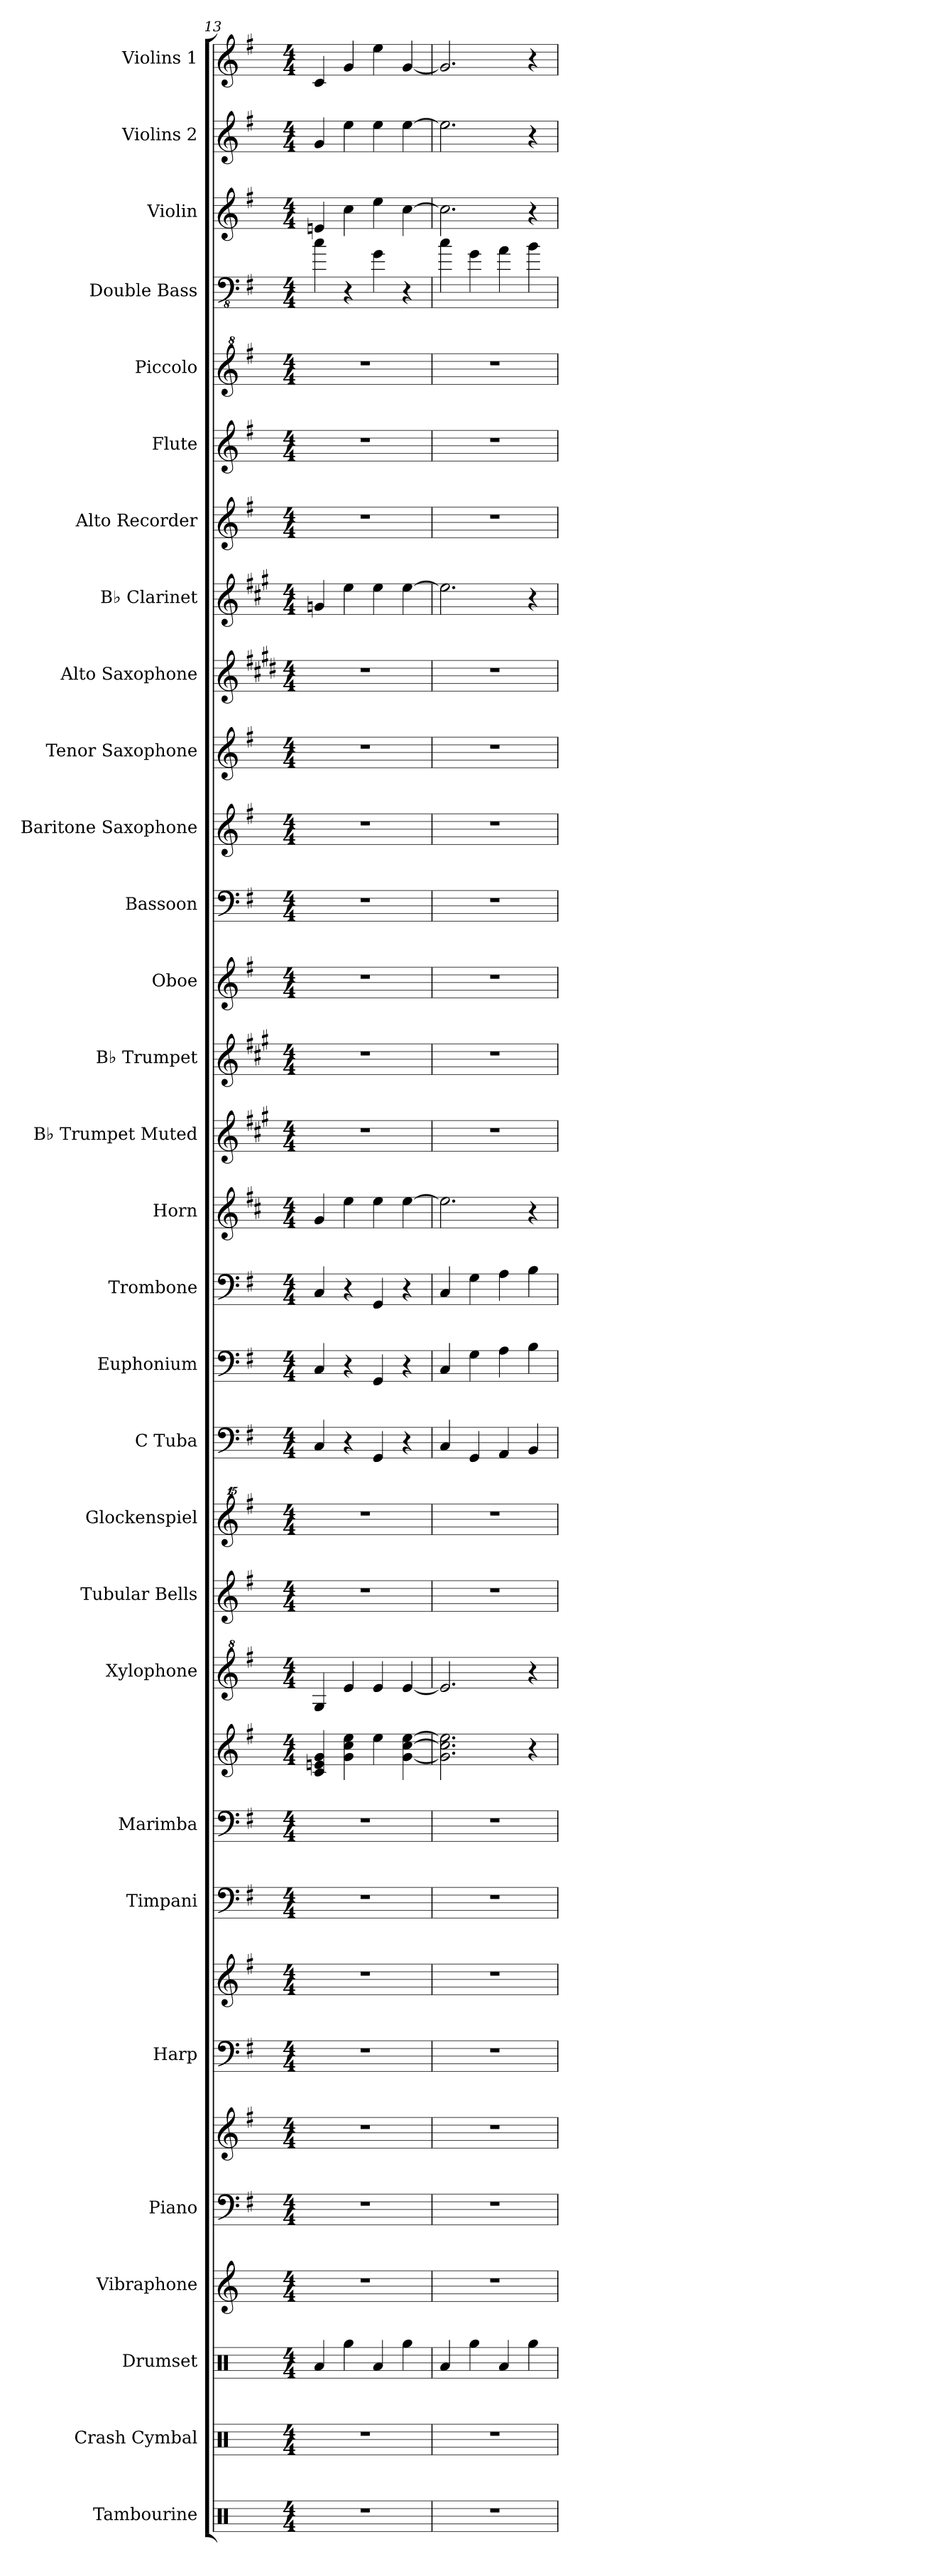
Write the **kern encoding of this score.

**kern	**kern	**kern	**kern	**kern	**kern	**kern	**kern	**kern	**kern	**kern	**kern	**kern	**kern	**kern	**kern	**kern	**kern	**kern	**kern	**kern	**kern	**kern	**kern	**kern	**kern	**kern	**kern	**kern	**kern	**kern	**kern	**kern
*part30	*part29	*part28	*part27	*part26	*part26	*part25	*part25	*part24	*part23	*part23	*part22	*part21	*part20	*part19	*part18	*part17	*part16	*part15	*part14	*part13	*part12	*part11	*part10	*part9	*part8	*part7	*part6	*part5	*part4	*part3	*part2	*part1
*staff33	*staff32	*staff31	*staff30	*staff29	*staff28	*staff27	*staff26	*staff25	*staff24	*staff23	*staff22	*staff21	*staff20	*staff19	*staff18	*staff17	*staff16	*staff15	*staff14	*staff13	*staff12	*staff11	*staff10	*staff9	*staff8	*staff7	*staff6	*staff5	*staff4	*staff3	*staff2	*staff1
*I"Tambourine	*I"Crash Cymbal	*I"Drumset	*I"Vibraphone	*I"Piano	*	*I"Harp	*	*I"Timpani	*I"Marimba	*	*I"Xylophone	*I"Tubular Bells	*I"Glockenspiel	*I"C Tuba	*I"Euphonium	*I"Trombone	*I"Horn	*I"B♭ Trumpet Muted	*I"B♭ Trumpet	*I"Oboe	*I"Bassoon	*I"Baritone Saxophone	*I"Tenor Saxophone	*I"Alto Saxophone	*I"B♭ Clarinet	*I"Alto Recorder	*I"Flute	*I"Piccolo	*I"Double Bass	*I"Violin	*I"Violins 2	*I"Violins 1
*I'Tamb.	*I'Cr. Cym.	*I'Drs.	*I'Vib.	*I'Pno.	*	*I'Hrp.	*	*I'Timp.	*I'Mrm.	*	*I'Xyl.	*I'Tu. Be.	*I'Glk.	*I'C Tu.	*I'Eu.	*I'Trb.	*I'Hn.	*I'B♭ Tpt. Mut	*I'B♭ Tpt.	*I'Ob.	*I'Bsn.	*I'Bar. Sax.	*I'T. Sax.	*I'A. Sax.	*I'B♭ Cl.	*I'A. Rec.	*I'Fl.	*I'Picc.	*	*I'Vln.	*I'Vlns. 2	*I'Vlns. 1
*clefX	*clefX	*clefX	*clefG2	*clefF4	*clefG2	*clefF4	*clefG2	*clefF4	*clefF4	*clefG2	*clefG^2	*clefG2	*clefG^^2	*clefF4	*clefF4	*clefF4	*clefG2	*clefG2	*clefG2	*clefG2	*clefF4	*clefG2	*clefG2	*clefG2	*clefG2	*clefG2	*clefG2	*clefG^2	*clefFv4	*clefG2	*clefG2	*clefG2
*	*	*	*	*	*	*	*	*	*	*	*	*	*	*	*	*	*ITrd4c7	*ITrd1c2	*ITrd1c2	*	*	*ITrd12c21	*ITrd8c14	*ITrd5c9	*ITrd1c2	*	*	*ITrd-7c-12	*ITrd7c12	*	*	*
*k[]	*k[]	*k[]	*k[]	*k[f#]	*k[f#]	*k[f#]	*k[f#]	*k[f#]	*k[f#]	*k[f#]	*k[f#]	*k[f#]	*k[f#]	*k[f#]	*k[f#]	*k[f#]	*k[f#]	*k[f#]	*k[f#]	*k[f#]	*k[f#]	*k[f#]	*k[f#]	*k[f#]	*k[f#]	*k[f#]	*k[f#]	*k[f#]	*k[f#]	*k[f#]	*k[f#]	*k[f#]
*C:	*C:	*C:	*C:	*G:	*G:	*G:	*G:	*G:	*G:	*G:	*G:	*G:	*G:	*G:	*G:	*G:	*G:	*G:	*G:	*G:	*G:	*G:	*G:	*G:	*G:	*G:	*G:	*G:	*G:	*G:	*G:	*G:
*M4/4	*M4/4	*M4/4	*M4/4	*M4/4	*M4/4	*M4/4	*M4/4	*M4/4	*M4/4	*M4/4	*M4/4	*M4/4	*M4/4	*M4/4	*M4/4	*M4/4	*M4/4	*M4/4	*M4/4	*M4/4	*M4/4	*M4/4	*M4/4	*M4/4	*M4/4	*M4/4	*M4/4	*M4/4	*M4/4	*M4/4	*M4/4	*M4/4
=13	=13	=13	=13	=13	=13	=13	=13	=13	=13	=13	=13	=13	=13	=13	=13	=13	=13	=13	=13	=13	=13	=13	=13	=13	=13	=13	=13	=13	=13	=13	=13	=13
1r	1r	4Ra/	1r	1r	1r	1r	1r	1r	1r	4c/ 4en/ 4g/	4g/	1r	1r	4C/	4C/	4C/	4c/	1r	1r	1r	1r	1r	1r	1r	4fn/	1r	1r	1r	4C\	4en/	4g/	4c/
.	.	4Rgg\	.	.	.	.	.	.	.	4g\ 4cc\ 4ee\	4ee/	.	.	4r	4r	4r	4a\	.	.	.	.	.	.	.	4dd\	.	.	.	4r	4cc\	4ee\	4g/
.	.	4Ra/	.	.	.	.	.	.	.	4ee\	4ee/	.	.	4GG/	4GG/	4GG/	4a\	.	.	.	.	.	.	.	4dd\	.	.	.	4GG\	4ee\	4ee\	4ee\
.	.	4Rgg\	.	.	.	.	.	.	.	[4g\ [4cc\ [4ee\	[4ee/	.	.	4r	4r	4r	[4a\	.	.	.	.	.	.	.	[4dd\	.	.	.	4r	[4cc\	[4ee\	[4g/
=14	=14	=14	=14	=14	=14	=14	=14	=14	=14	=14	=14	=14	=14	=14	=14	=14	=14	=14	=14	=14	=14	=14	=14	=14	=14	=14	=14	=14	=14	=14	=14	=14
1r	1r	4Ra/	1r	1r	1r	1r	1r	1r	1r	2.g\] 2.cc\] 2.ee\]	2.ee/]	1r	1r	4C/	4C/	4C/	2.a\]	1r	1r	1r	1r	1r	1r	1r	2.dd\]	1r	1r	1r	4C\	2.cc\]	2.ee\]	2.g/]
.	.	4Rgg\	.	.	.	.	.	.	.	.	.	.	.	4GG/	4G\	4G\	.	.	.	.	.	.	.	.	.	.	.	.	4GG\	.	.	.
.	.	4Ra/	.	.	.	.	.	.	.	.	.	.	.	4AA/	4A\	4A\	.	.	.	.	.	.	.	.	.	.	.	.	4AA\	.	.	.
.	.	4Rgg\	.	.	.	.	.	.	.	4r	4r	.	.	4BB/	4B\	4B\	4r	.	.	.	.	.	.	.	4r	.	.	.	4BB\	4r	4r	4r
=	=	=	=	=	=	=	=	=	=	=	=	=	=	=	=	=	=	=	=	=	=	=	=	=	=	=	=	=	=	=	=	=
*-	*-	*-	*-	*-	*-	*-	*-	*-	*-	*-	*-	*-	*-	*-	*-	*-	*-	*-	*-	*-	*-	*-	*-	*-	*-	*-	*-	*-	*-	*-	*-	*-
